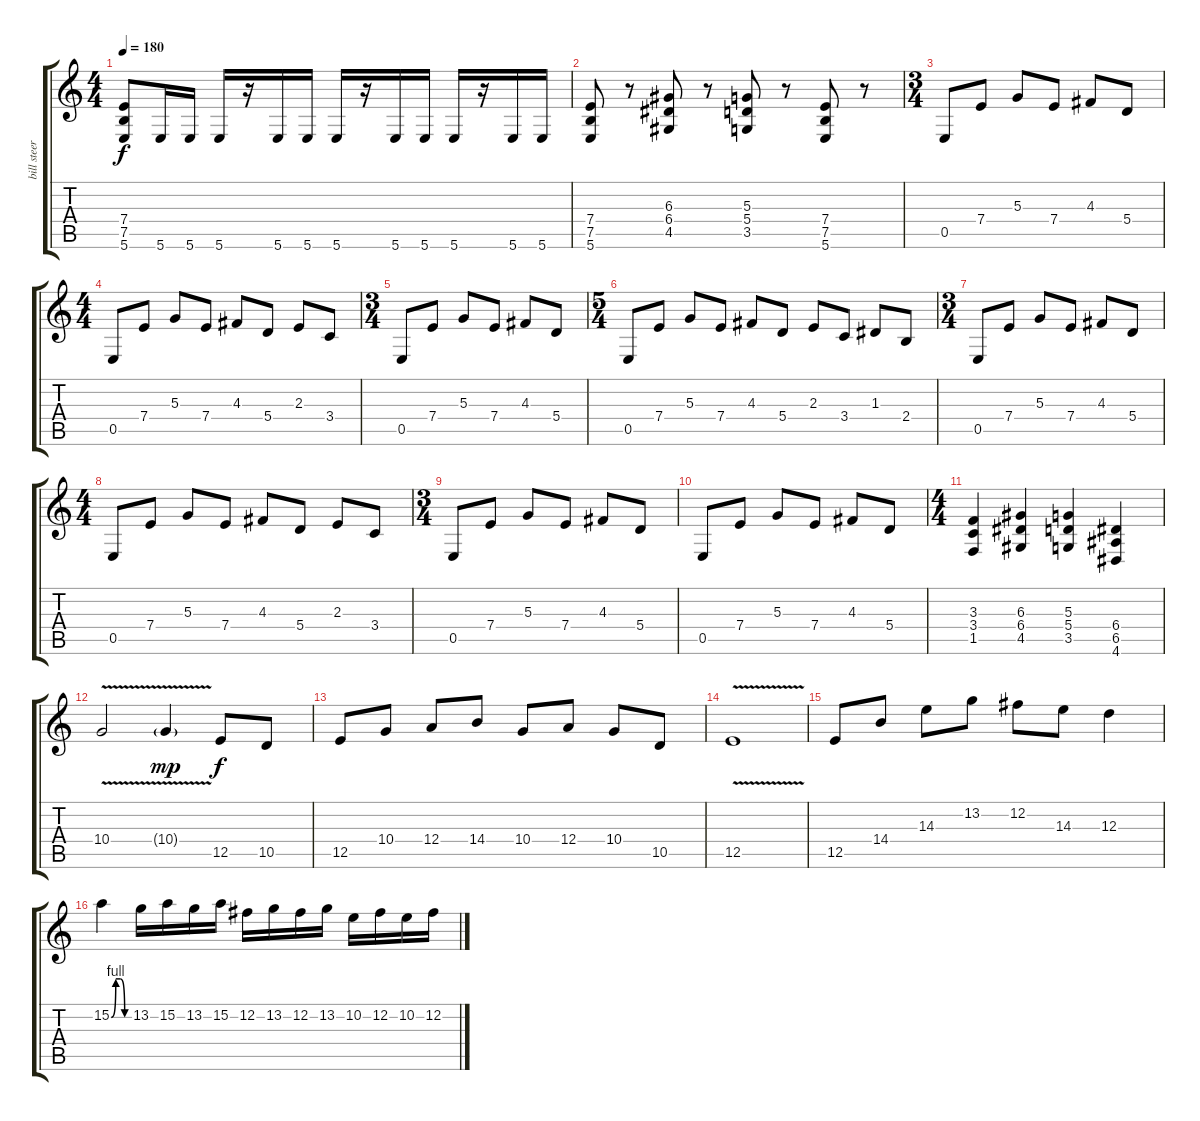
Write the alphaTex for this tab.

\track ("bill steer" "bill steer") {instrument distortionguitar}
\staff {score tabs}
\tuning (B3 Gb3 D3 A2 E2 B1) {hide}
\ts (4 4)
\tempo 180
\clef g2
\ks c
(7.4 7.5 5.6).8{dy f} 5.6.16 5.6.16 5.6.16 r.16 5.6.16 5.6.16 5.6.16 r.16 5.6.16 5.6.16 5.6.16 r.16 5.6.16 5.6.16 |
(7.4 7.5 5.6).8 r.8 (6.3 6.4 4.5).8 r.8 (5.3 5.4 3.5).8 r.8 (7.4 7.5 5.6).8 r.8 |
\ts (3 4)
0.5.8 7.4.8 5.3.8 7.4.8 4.3.8 5.4.8 |
\ts (4 4)
0.5.8 7.4.8 5.3.8 7.4.8 4.3.8 5.4.8 2.3.8 3.4.8 |
\ts (3 4)
0.5.8 7.4.8 5.3.8 7.4.8 4.3.8 5.4.8 |
\ts (5 4)
0.5.8 7.4.8 5.3.8 7.4.8 4.3.8 5.4.8 2.3.8 3.4.8 1.3.8 2.4.8 |
\ts (3 4)
0.5.8 7.4.8 5.3.8 7.4.8 4.3.8 5.4.8 |
\ts (4 4)
0.5.8 7.4.8 5.3.8 7.4.8 4.3.8 5.4.8 2.3.8 3.4.8 |
\ts (3 4)
0.5.8 7.4.8 5.3.8 7.4.8 4.3.8 5.4.8 |
0.5.8 7.4.8 5.3.8 7.4.8 4.3.8 5.4.8 |
\ts (4 4)
(3.3 3.4 1.5).4 (6.3 6.4 4.5).4 (5.3 5.4 3.5).4 (6.4 6.5 4.6).4 |
10.4{v}.2 10.4{v g}.4{dy mp} 12.5.8{dy f} 10.5.8 |
12.5.8 10.4.8 12.4.8 14.4.8 10.4.8 12.4.8 10.4.8 10.5.8 |
12.5{v}.1 |
12.5.8 14.4.8 14.3.8 13.2.8 12.2.8 14.3.8 12.3.4 |
15.2{be (custom 0 0 15 4 30 4 45 0 60 0)}.4 13.2.16 15.2.16 13.2.16 15.2.16 12.2.16 13.2.16 12.2.16 13.2.16 10.2.16 12.2.16 10.2.16 12.2.16
